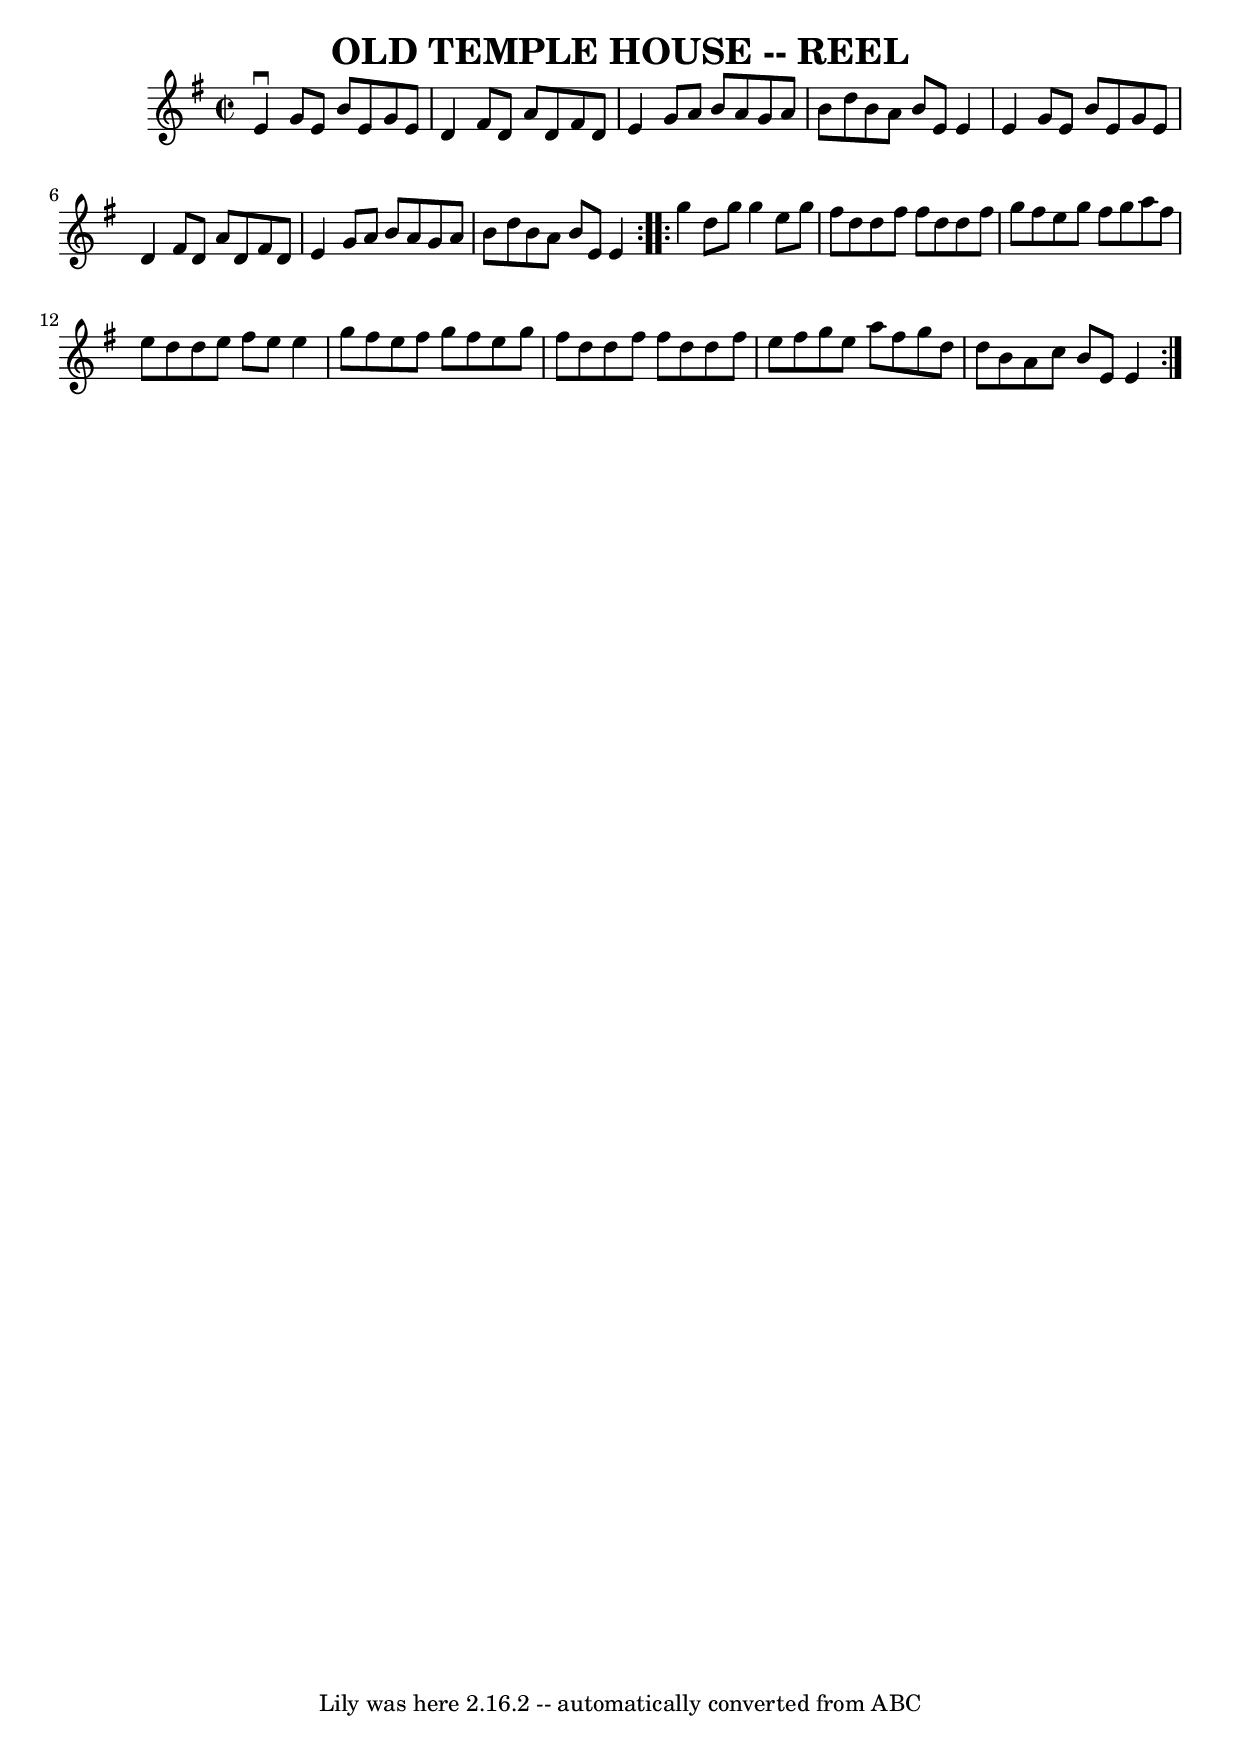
\version "2.7.40"
\include "Mammoth.ily"
\header {
	book = "Ryan's Mammoth Collection of Fiddle Tunes"
	crossRefNumber = "1"
	footnotes = ""
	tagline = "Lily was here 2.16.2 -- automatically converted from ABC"
	title = "OLD TEMPLE HOUSE -- REEL"
}
voicedefault =  {
\set Score.defaultBarType = "empty"

\repeat volta 2 {
\override Staff.TimeSignature #'style = #'C
 \time 2/2 \key e \minor e'4^\downbow g'8 e'8 b'8 e'8 g'8    
e'8    |
 d'4 fis'8 d'8 a'8 d'8 fis'8 d'8    |
 
 e'4 g'8 a'8 b'8 a'8 g'8 a'8    |
 b'8 d''8    
b'8 a'8 b'8 e'8 e'4        |
 e'4 g'8 e'8 b'8    
e'8 g'8 e'8    |
 d'4 fis'8 d'8 a'8 d'8 fis'8    
d'8    |
 e'4 g'8 a'8 b'8 a'8 g'8 a'8    |
   
b'8 d''8 b'8 a'8 b'8 e'8 e'4    }     \repeat volta 2 {   
g''4 d''8 g''8 g''4 e''8 g''8    |
 fis''8 d''8    
d''8 fis''8 fis''8 d''8 d''8 fis''8    |
 g''8 fis''8 
 e''8 g''8 fis''8 g''8 a''8 fis''8    |
 e''8 d''8  
 d''8 e''8 fis''8 e''8 e''4        |
 g''8 fis''8    
e''8 fis''8 g''8 fis''8 e''8 g''8    |
 fis''8 d''8   
 d''8 fis''8 fis''8 d''8 d''8 fis''8    |
 e''8    
fis''8 g''8 e''8 a''8 fis''8 g''8 d''8    |
 d''8    
b'8 a'8 c''8 b'8 e'8 e'4    }   
}

\score{
    <<

	\context Staff="default"
	{
	    \voicedefault 
	}

    >>
	\layout {
	}
	\midi {}
}
